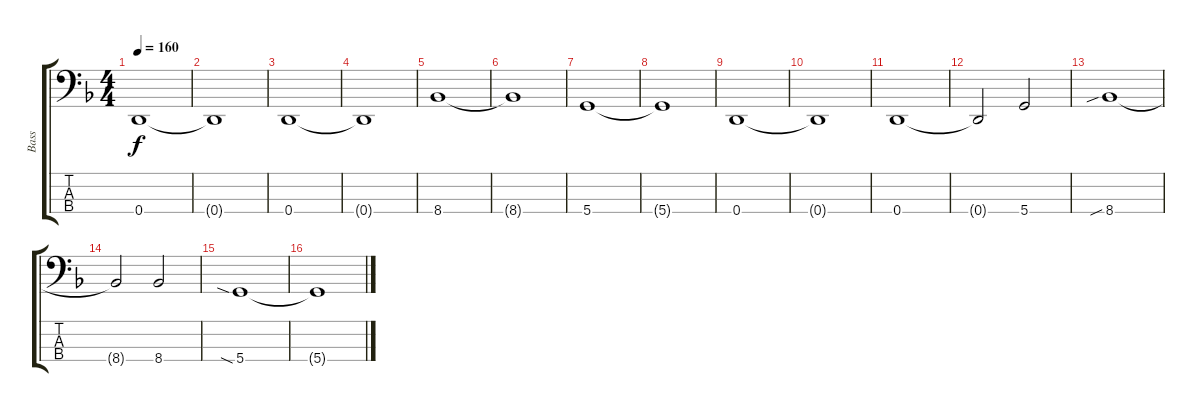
\track ("Bass" "Bass") {instrument electricbassfinger}
\staff {score tabs}
\tuning (G2 D2 A1 D1) {hide}
\ts (4 4)
\tempo 160
\clef f4
\ks dminor
0.4.1{dy f} |
0.4{t}.1 |
0.4.1 |
0.4{t}.1 |
8.4.1 |
8.4{t}.1 |
5.4.1 |
5.4{t}.1 |
0.4.1 |
0.4{t}.1 |
0.4.1 |
0.4{t}.2 5.4.2 |
8.4{sib}.1 |
8.4{t}.2 8.4.2 |
5.4{sia}.1 |
5.4{t}.1
